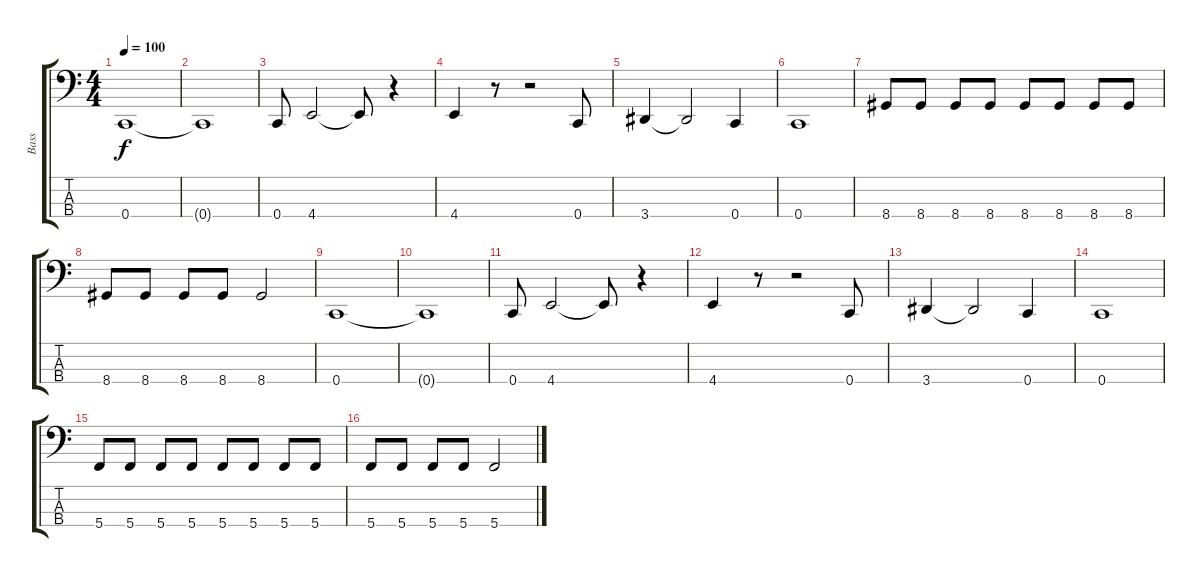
\track ("Bass" "Bass") {instrument electricbassfinger}
\staff {score tabs}
\tuning (F2 C2 G1 C1) {hide}
\ts (4 4)
\tempo 100
\clef f4
\ks c
0.4.1{dy f instrument electricbasspick} |
0.4{t}.1 |
0.4.8 4.4.2 4.4{t}.8 r.4 |
4.4.4 r.8 r.2 0.4.8 |
3.4.4 3.4{t}.2 0.4.4 |
0.4.1{instrument electricbassfinger} |
8.4.8{volume 12} 8.4.8{volume 16} 8.4.8 8.4.8 8.4.8 8.4.8 8.4.8 8.4.8 |
8.4.8 8.4.8 8.4.8 8.4.8 8.4.2 |
0.4.1{instrument acousticguitarnylon} |
0.4{t}.1 |
0.4.8 4.4.2 4.4{t}.8 r.4 |
4.4.4 r.8 r.2 0.4.8 |
3.4.4 3.4{t}.2 0.4.4 |
0.4.1{instrument electricbassfinger} |
5.4.8{volume 12} 5.4.8{volume 16} 5.4.8 5.4.8 5.4.8 5.4.8 5.4.8 5.4.8 |
5.4.8 5.4.8 5.4.8 5.4.8 5.4.2
